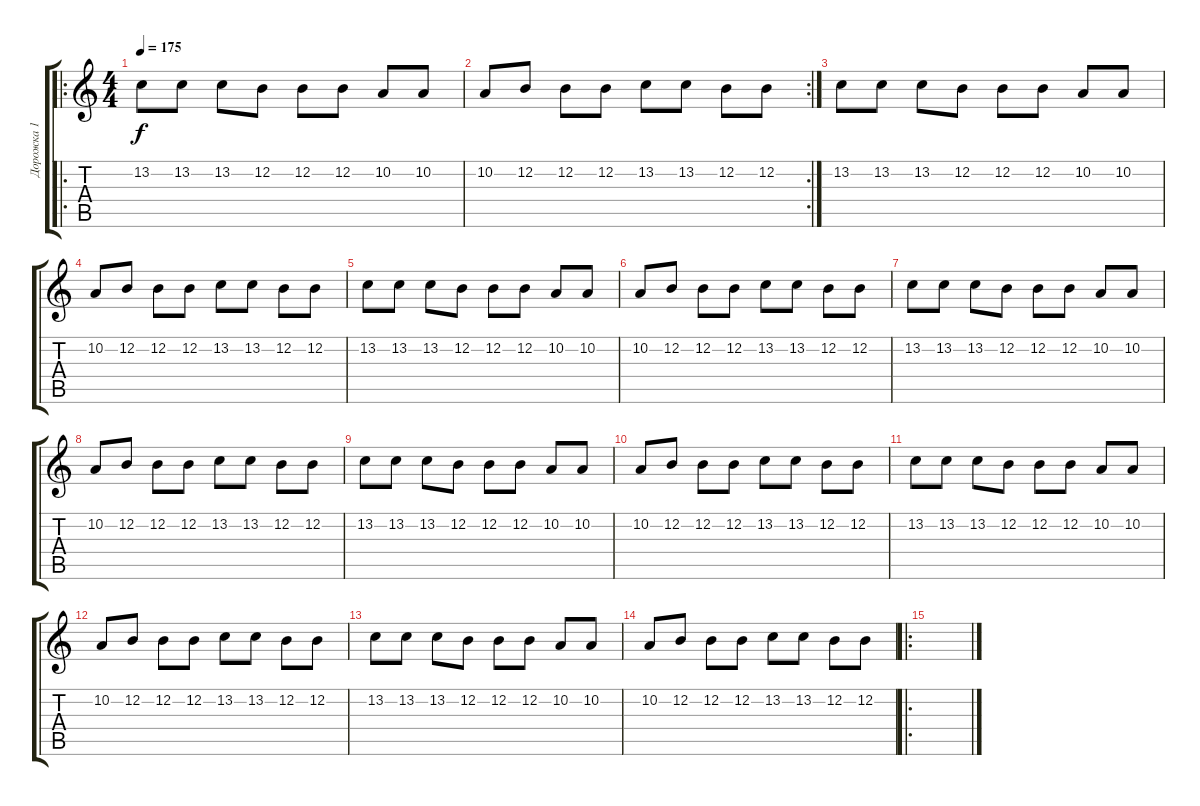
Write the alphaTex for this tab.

\track ("Дорожка 1" "Дорожка 1") {instrument lead2sawtooth}
\staff {score tabs}
\tuning (E4 B3 G3 D3 A2 E2) {hide}
\ro
\ts (4 4)
\tempo 175
\clef g2
\ks c
13.2.8{dy f instrument lead2sawtooth} 13.2.8 13.2.8 12.2.8 12.2.8 12.2.8 10.2.8 10.2.8 |
\rc 2
10.2.8 12.2.8 12.2.8 12.2.8 13.2.8 13.2.8 12.2.8 12.2.8 |
13.2.8 13.2.8 13.2.8 12.2.8 12.2.8 12.2.8 10.2.8 10.2.8 |
10.2.8 12.2.8 12.2.8 12.2.8 13.2.8 13.2.8 12.2.8 12.2.8 |
13.2.8 13.2.8 13.2.8 12.2.8 12.2.8 12.2.8 10.2.8 10.2.8 |
10.2.8 12.2.8 12.2.8 12.2.8 13.2.8 13.2.8 12.2.8 12.2.8 |
13.2.8 13.2.8 13.2.8 12.2.8 12.2.8 12.2.8 10.2.8 10.2.8 |
10.2.8 12.2.8 12.2.8 12.2.8 13.2.8 13.2.8 12.2.8 12.2.8 |
13.2.8 13.2.8 13.2.8 12.2.8 12.2.8 12.2.8 10.2.8 10.2.8 |
10.2.8 12.2.8 12.2.8 12.2.8 13.2.8 13.2.8 12.2.8 12.2.8 |
13.2.8 13.2.8 13.2.8 12.2.8 12.2.8 12.2.8 10.2.8 10.2.8 |
10.2.8 12.2.8 12.2.8 12.2.8 13.2.8 13.2.8 12.2.8 12.2.8 |
13.2.8 13.2.8 13.2.8 12.2.8 12.2.8 12.2.8 10.2.8 10.2.8 |
10.2.8 12.2.8 12.2.8 12.2.8 13.2.8 13.2.8 12.2.8 12.2.8 |
\ro
